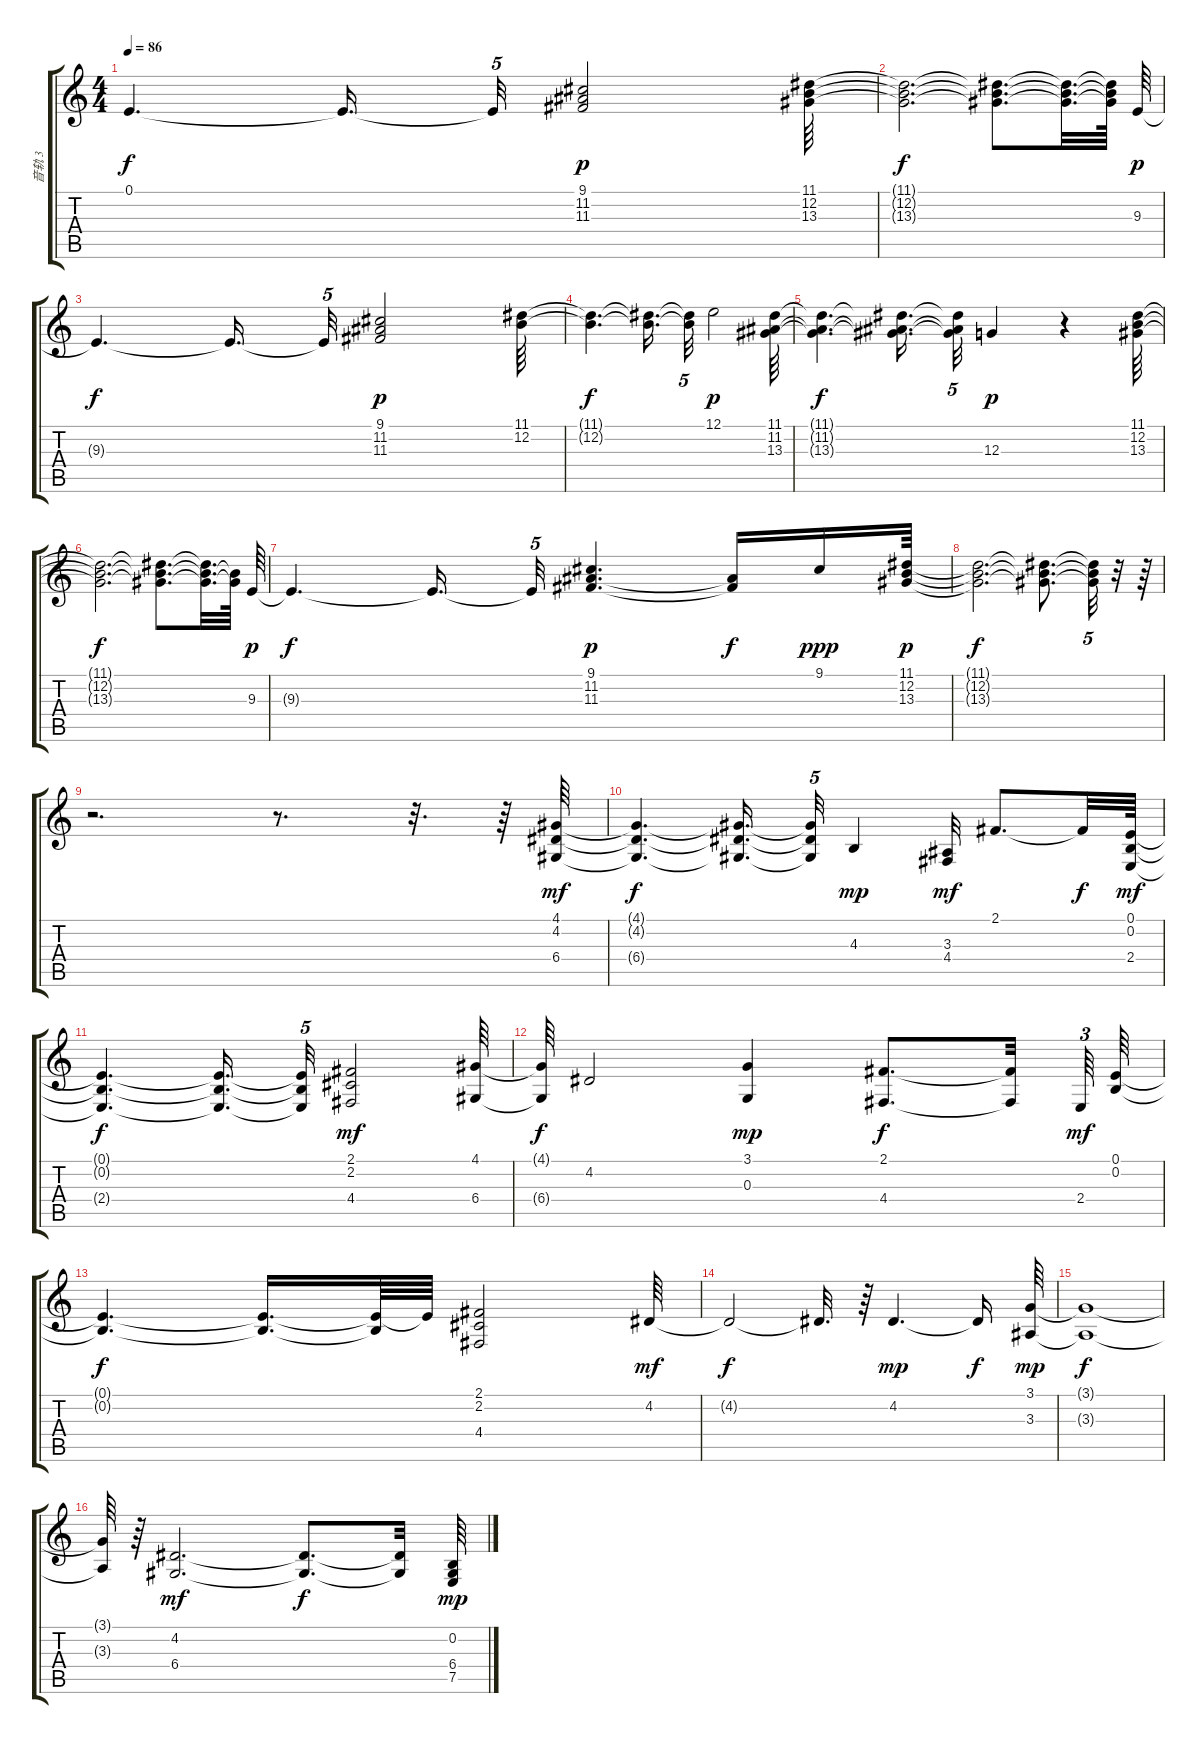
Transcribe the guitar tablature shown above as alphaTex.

\track ("音轨 3" "音轨 3") {instrument stringensemble2}
\staff {score tabs}
\tuning (E4 B3 G3 D3 A2 E2) {hide}
\ts (4 4)
\tempo 86
\clef g2
\ks c
0.1{t}.4{d dy f} 0.1{t}.16{d} 0.1{t}.32{tu (5 4)} (9.1 11.2 11.3).2{dy p} (11.1 12.2 13.3).64 |
(11.1{t} 12.2{t} 13.3{t}).2{d dy f} (11.1{t} 12.2{t} 13.3{t}).8{d} (11.1{t} 12.2{t} 13.3{t}).32{d} (11.1{t} 12.2{t} 13.3{t}).64 9.3.64{dy p} |
9.3{t}.4{d dy f} 9.3{t}.16{d} 9.3{t}.32{tu (5 4)} (9.1 11.2 11.3).2{dy p} (11.1 12.2).64 |
(11.1{t} 12.2{t}).4{d dy f} (11.1{t} 12.2{t}).16{d} (11.1{t} 12.2{t}).32{tu (5 4)} 12.1.2{dy p} (11.1 11.2 13.3).64 |
(11.1{t} 11.2{t} 13.3{t}).4{d dy f} (11.1{t} 11.2{t} 13.3{t}).16{d} (11.1{t} 11.2{t} 13.3{t}).32{tu (5 4)} 12.3.4{dy p} r.4 (11.1 12.2 13.3).64 |
(11.1{t} 12.2{t} 13.3{t}).2{d dy f} (11.1{t} 12.2{t} 13.3{t}).8{d} (11.1{t} 12.2{t} 13.3{t}).32{d} (12.2{t} 13.3{t}).64 9.3.64{dy p} |
9.3{t}.4{d dy f} 9.3{t}.16{d} 9.3{t}.32{tu (5 4)} (9.1 11.2 11.3).4{d dy p} (11.2{t} 11.3{t}).16{dy f} 9.1.16{dy ppp} (11.1 12.2 13.3).64{dy p} |
(11.1{t} 12.2{t} 13.3{t}).2{d dy f} (11.1{t} 12.2{t} 13.3{t}).8{d} (11.1{t} 12.2{t} 13.3{t}).32{tu (5 4)} r.32 r.64 |
r.2{d} r.8{d} r.32{d} r.64 (4.1 4.2 6.4).64{dy mf} |
(4.1{t} 4.2{t} 6.4{t}).4{d dy f} (4.1{t} 4.2{t} 6.4{t}).16{d} (4.1{t} 4.2{t} 6.4{t}).32{tu (5 4)} 4.3.4{dy mp} (3.3 4.4).32{dy mf} 2.1.8{d} 2.1{t}.32{dy f} (0.1 0.2 2.4).64{dy mf} |
(0.1{t} 0.2{t} 2.4{t}).4{d dy f} (0.1{t} 0.2{t} 2.4{t}).16{d} (0.1{t} 0.2{t} 2.4{t}).32{tu (5 4)} (2.1 2.2 4.4).2{dy mf} (4.1 6.4).64 |
(4.1{t} 6.4{t}).64{dy f} 4.2.2 (3.1 0.3).4{dy mp} (2.1 4.4).8{d dy f} (2.1{t} 4.4{t}).32{beam splitsecondary} 2.4.64{tu (3 2) dy mf} (0.1 0.2).64 |
(0.1{t} 0.2{t}).4{d dy f} (0.1{t} 0.2{t}).16{d} (0.1{t} 0.2{t}).64 0.1{t}.64 (2.1 2.2 4.4).2 4.2.64{dy mf} |
4.2{t}.2{dy f} 4.2{t}.32{d} r.64 4.2.4{d dy mp} 4.2{t}.16{dy f} (3.1 3.3).64{dy mp} |
(3.1{t} 3.3{t}).1{dy f} |
(3.1{t} 3.3{t}).64 r.64 (4.2 6.4).2{d dy mf} (4.2{t} 6.4{t}).8{d dy f} (4.2{t} 6.4{t}).32 (0.2 6.4 7.5).64{dy mp}
